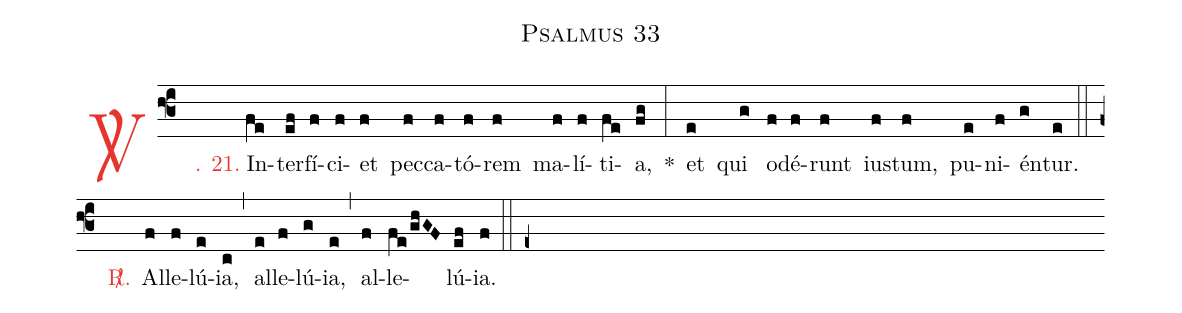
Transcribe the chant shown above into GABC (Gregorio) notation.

name: Psalmus 33;
%%
(f3)

<c><sp>V/</sp>. 21.</c>() In(fe)ter(ef)fí(f)ci(f)et(f) pec(f)ca(f)tó(f)rem(f) ma(f)lí(f)ti(fe)a,(fg) *(:) et(e) qui(g) o(f)dé(f)runt(f) iu(f)stum,(f) pu(e)ni(f)én(g)tur.(e)

(::)

<nlba><c><sp>R/</sp>.</c>() Al</nlba>(f)le(f)lú(e)ia,(c) (,) al(e)le(f)lú(g)ia,(e) (,) al(f)le(fe/ghGF)lú(ef)ia.(f)

(::)

(e+)
